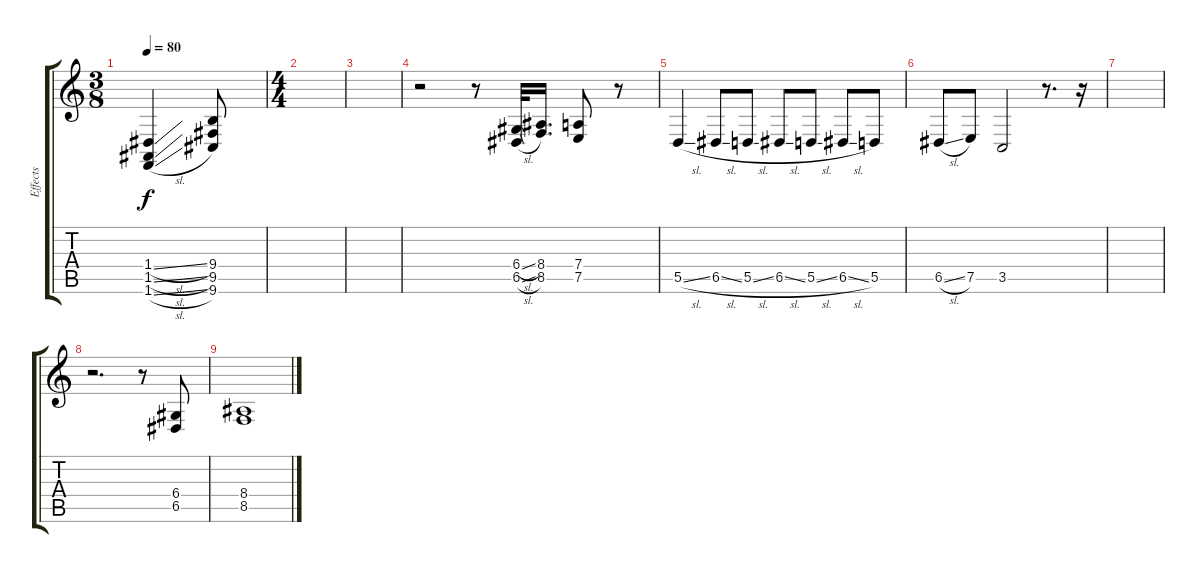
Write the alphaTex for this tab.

\track ("Effects" "Effects") {instrument pad3polysynth}
\staff {score tabs}
\tuning (E4 B3 G3 D3 A2 E2) {hide}
\ts (3 8)
\tempo 80
\clef g2
\ks c
(1.4{sl} 1.5{sl} 1.6{sl}).4{dy f instrument pad3polysynth} (9.4 9.5 9.6).8 |
\ts (4 4)
|
|
r.2 r.8 (6.4{sl} 6.5{sl}).32 (8.4 8.5).16{d} (7.4 7.5).8 r.8 |
5.5{sl}.4 6.5{sl}.8 5.5{sl}.8 6.5{sl}.8 5.5{sl}.8 6.5{sl}.8 5.5.8 |
6.5{sl}.8 7.5.8 3.5.2 r.8{d} r.16 |
|
r.2{d} r.8 (6.4 6.5).8 |
(8.4 8.5).1
